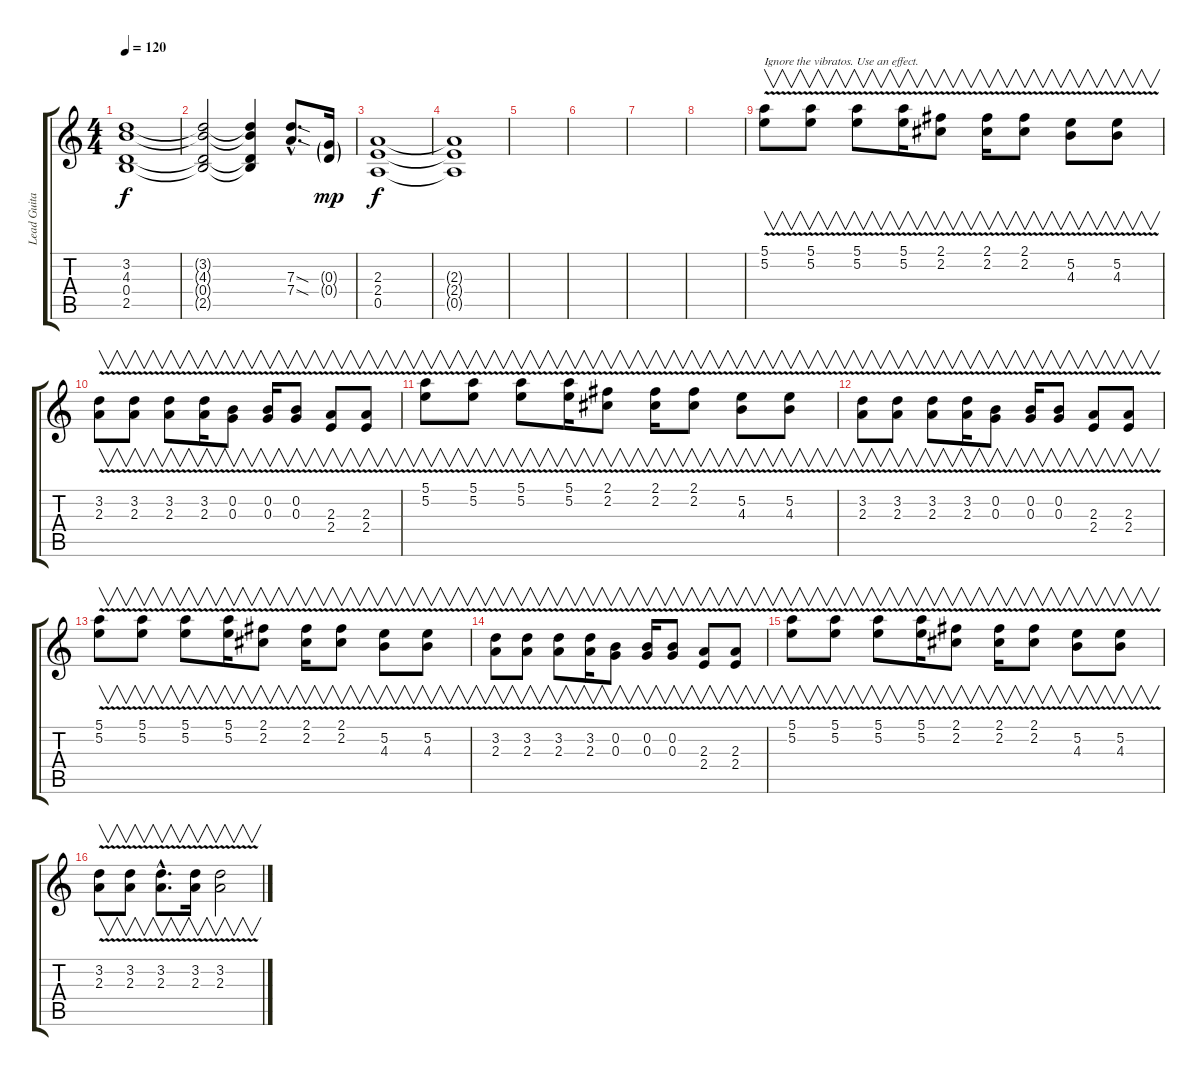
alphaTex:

\track ("Lead Guitar" "Lead Guita") {instrument overdrivenguitar}
\staff {score tabs}
\tuning (E4 B3 G3 D3 A2 E2) {hide}
\ts (4 4)
\tempo 120
\clef g2
\ks c
(3.2 4.3 0.4 2.5).1{dy f} |
(3.2{t} 4.3{t} 0.4{t} 2.5{t}).2 (3.2{t} 4.3{t} 0.4{t} 2.5{t}).4 (7.3{sod hac} 7.4{sod hac}).8{d} (0.3{g} 0.4{g}).16{dy mp} |
(2.3 2.4 0.5).1{dy f} |
(2.3{t} 2.4{t} 0.5{t}).1 |
|
|
|
|
(5.1{v} 5.2).8{v txt "Ignore the vibratos. Use an effect."} (5.1{v} 5.2).8{v} (5.1{v} 5.2).8{v} (5.1{v} 5.2).16{v} (2.1{v} 2.2).8{v} (2.1{v} 2.2).16{v} (2.1{v} 2.2{v}).8{v} (5.2{v} 4.3).8{v} (5.2{v} 4.3).8{v} |
(3.2{v} 2.3).8{v} (3.2{v} 2.3).8{v} (3.2{v} 2.3).8{v} (3.2{v} 2.3).16{v} (0.2{v} 0.3).8{v} (0.2{v} 0.3).16{v} (0.2{v} 0.3).8{v} (2.3{v} 2.4).8{v} (2.3{v} 2.4).8{v} |
(5.1{v} 5.2).8{v} (5.1{v} 5.2).8{v} (5.1{v} 5.2).8{v} (5.1{v} 5.2).16{v} (2.1{v} 2.2).8{v} (2.1{v} 2.2).16{v} (2.1{v} 2.2{v}).8{v} (5.2{v} 4.3).8{v} (5.2{v} 4.3).8{v} |
(3.2{v} 2.3).8{v} (3.2{v} 2.3).8{v} (3.2{v} 2.3).8{v} (3.2{v} 2.3).16{v} (0.2{v} 0.3).8{v} (0.2{v} 0.3).16{v} (0.2{v} 0.3).8{v} (2.3{v} 2.4).8{v} (2.3{v} 2.4).8{v} |
(5.1{v} 5.2).8{v} (5.1{v} 5.2).8{v} (5.1{v} 5.2).8{v} (5.1{v} 5.2).16{v} (2.1{v} 2.2).8{v} (2.1{v} 2.2).16{v} (2.1{v} 2.2{v}).8{v} (5.2{v} 4.3).8{v} (5.2{v} 4.3).8{v} |
(3.2{v} 2.3).8{v} (3.2{v} 2.3).8{v} (3.2{v} 2.3).8{v} (3.2{v} 2.3).16{v} (0.2{v} 0.3).8{v} (0.2{v} 0.3).16{v} (0.2{v} 0.3).8{v} (2.3{v} 2.4).8{v} (2.3{v} 2.4).8{v} |
(5.1{v} 5.2).8{v} (5.1{v} 5.2).8{v} (5.1{v} 5.2).8{v} (5.1{v} 5.2).16{v} (2.1{v} 2.2).8{v} (2.1{v} 2.2).16{v} (2.1{v} 2.2{v}).8{v} (5.2{v} 4.3).8{v} (5.2{v} 4.3).8{v} |
(3.2{v} 2.3).8{v} (3.2{v} 2.3).8{v} (3.2{v hac} 2.3{hac}).8{v d} (3.2{v} 2.3).16{v} (3.2 2.3{v}).2{v}
